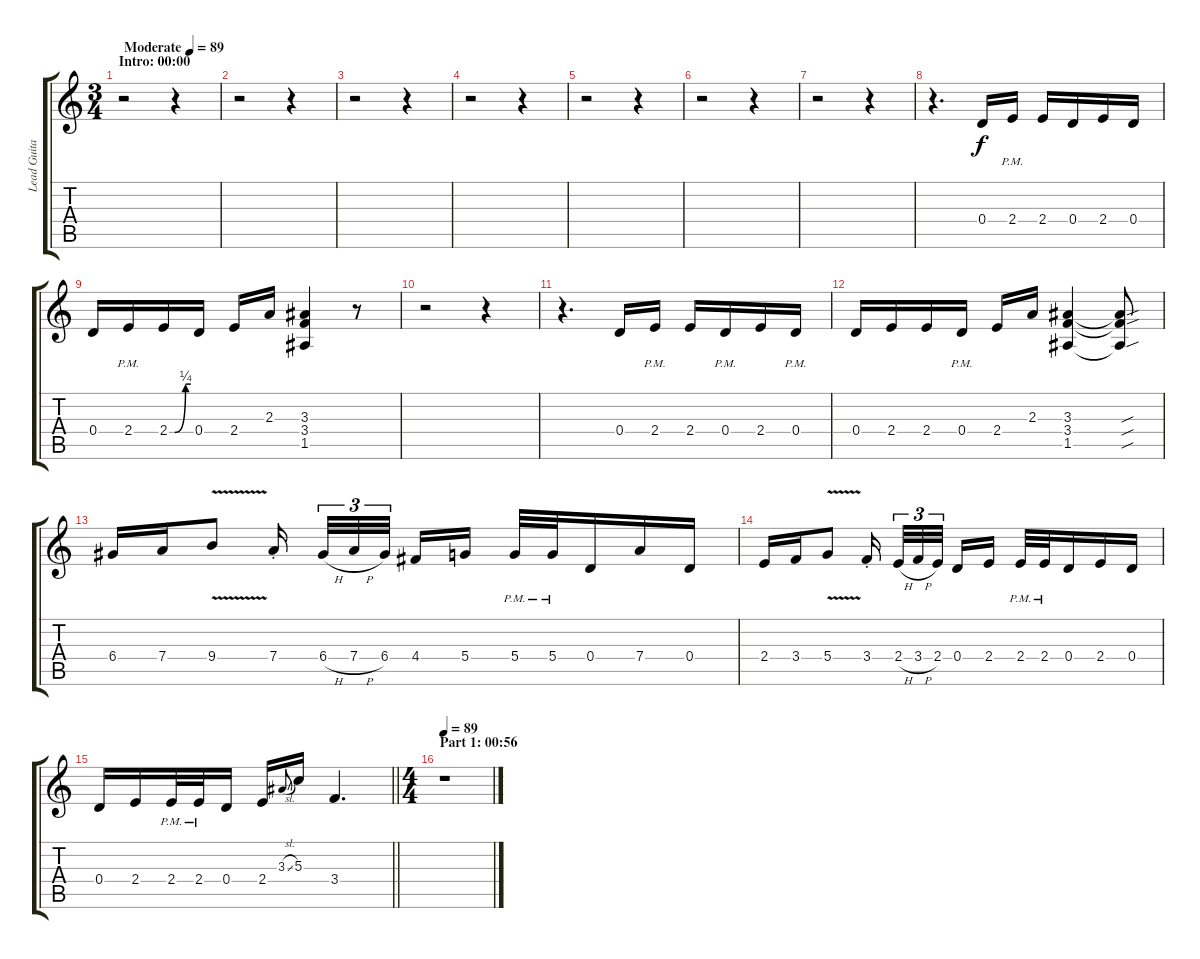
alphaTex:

\track ("Lead Guitar 1 (Distortion)" "Lead Guita") {instrument overdrivenguitar}
\staff {score tabs}
\tuning (E4 B3 G3 D3 A2 E2) {hide}
\ts (3 4)
\section ("" "Intro: 00:00")
\tempo (89 "Moderate")
\tempo 46
\tempo (89 "Moderate")
\clef g2
\ks c
r.2{dy f instrument overdrivenguitar} r.4 |
r.2 r.4 |
r.2 r.4 |
r.2 r.4 |
r.2 r.4 |
r.2 r.4 |
r.2 r.4 |
r.4{d} 0.4.16{volume 10} 2.4{pm}.16 2.4.16 0.4.16 2.4.16 0.4.16 |
0.4.16 2.4{pm}.16 2.4{be (custom 0 0 15 0 45 1 60 1)}.16 0.4.16 2.4.16 2.3.16 (3.3 3.4 1.5).4 r.8 |
r.2 r.4 |
r.4{d} 0.4.16 2.4{pm}.16 2.4.16 0.4{pm}.16 2.4.16 0.4{pm}.16 |
0.4.16 2.4.16 2.4.16 0.4{pm}.16 2.4.16 2.3.16 (3.3 3.4 1.5).4 (3.3{sou t} 3.4{sou t} 1.5{sou t}).8 |
6.4.16{volume 16} 7.4.16 9.4{v}.8 7.4{st}.16{beam splitsecondary} 6.4{h}.32{tu (3 2)} 7.4{h}.32{tu (3 2)} 6.4.32{tu (3 2) beam splitsecondary} 4.4.16 5.4.16 5.4{pm}.32 5.4{pm}.32 0.4.16 7.4.16 0.4.16 |
2.4.16 3.4.16 5.4{v}.8 3.4{st}.16{beam splitsecondary} 2.4{h}.32{tu (3 2)} 3.4{h}.32{tu (3 2)} 2.4.32{tu (3 2) beam splitsecondary} 0.4.16 2.4.16 2.4{pm}.32 2.4{pm}.32 0.4.16 2.4.16 0.4.16 |
\barLineRight lightlight
0.4.16 2.4.16 2.4{pm}.32 2.4{pm}.32 0.4.16 2.4.16 3.3{sl}.8{gr onbeat} 5.3.16 3.4.4{d} |
\ts (4 4)
\section ("" "Part 1: 00:56")
\tempo 89
r.1
